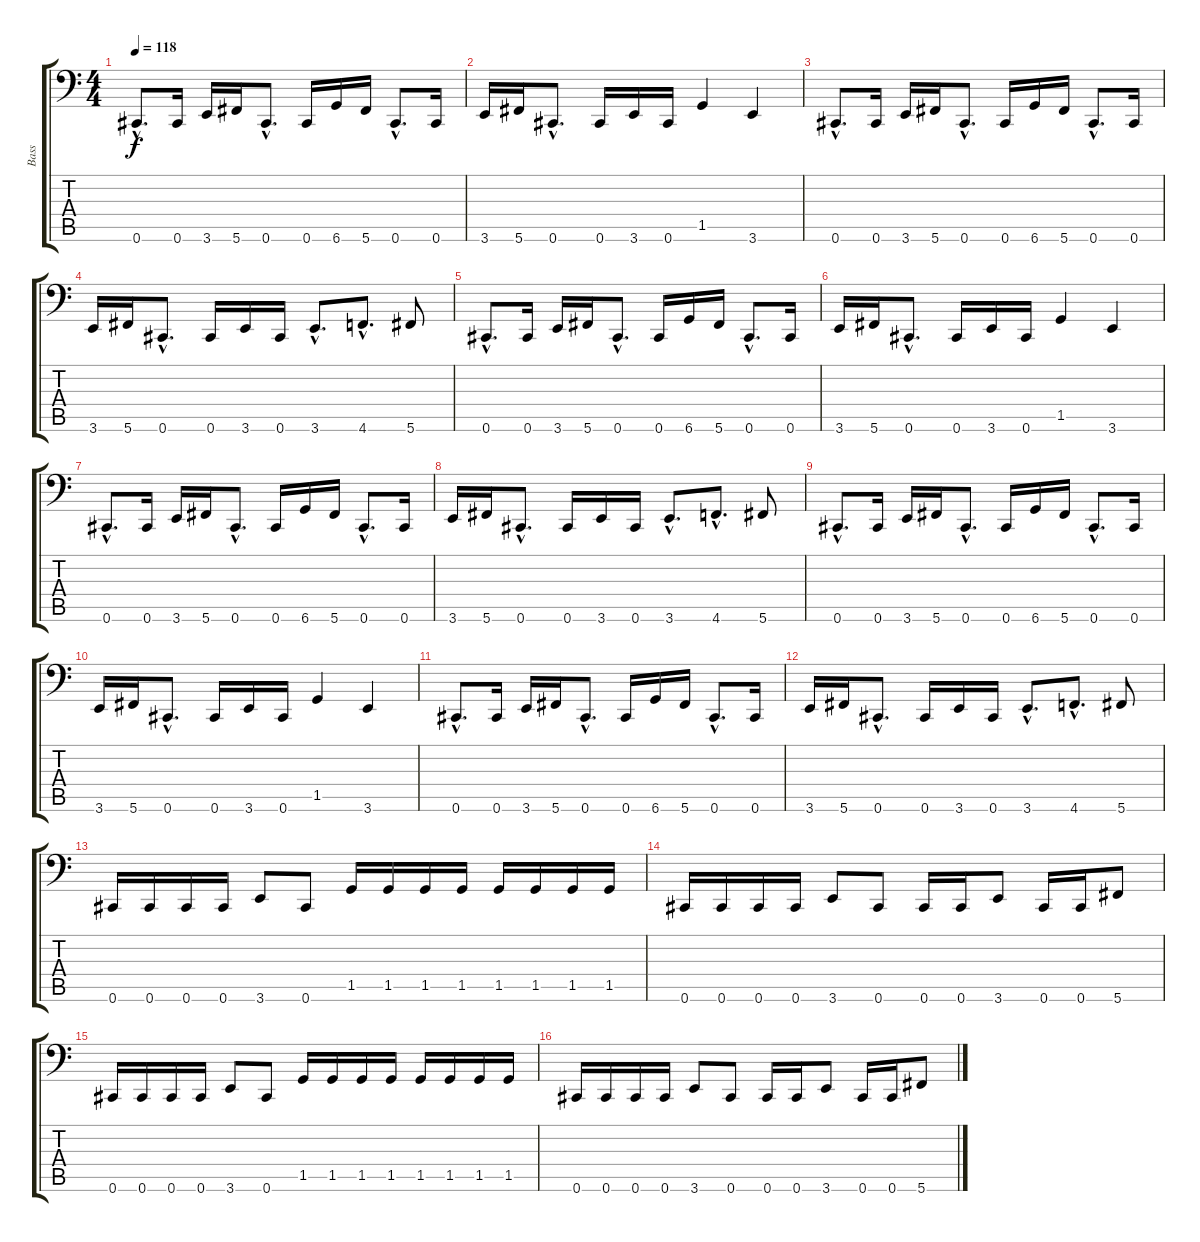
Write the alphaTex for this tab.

\track ("Bass" "Bass") {instrument electricbassfinger}
\staff {score tabs}
\tuning (Db3 Ab2 E2 B1 Gb1 Db1) {hide}
\ts (4 4)
\tempo 118
\clef f4
\ks c
0.6{hac}.8{d dy f} 0.6.16 3.6.16 5.6.16 0.6{hac}.8{d} 0.6.16 6.6.16 5.6.16 0.6{hac}.8{d} 0.6.16 |
3.6.16 5.6.16 0.6{hac}.8{d} 0.6.16 3.6.16 0.6.16 1.5.4 3.6.4 |
0.6{hac}.8{d} 0.6.16 3.6.16 5.6.16 0.6{hac}.8{d} 0.6.16 6.6.16 5.6.16 0.6{hac}.8{d} 0.6.16 |
3.6.16 5.6.16 0.6{hac}.8{d} 0.6.16 3.6.16 0.6.16 3.6{hac}.8{d} 4.6{hac}.8{d} 5.6.8 |
0.6{hac}.8{d} 0.6.16 3.6.16 5.6.16 0.6{hac}.8{d} 0.6.16 6.6.16 5.6.16 0.6{hac}.8{d} 0.6.16 |
3.6.16 5.6.16 0.6{hac}.8{d} 0.6.16 3.6.16 0.6.16 1.5.4 3.6.4 |
0.6{hac}.8{d} 0.6.16 3.6.16 5.6.16 0.6{hac}.8{d} 0.6.16 6.6.16 5.6.16 0.6{hac}.8{d} 0.6.16 |
3.6.16 5.6.16 0.6{hac}.8{d} 0.6.16 3.6.16 0.6.16 3.6{hac}.8{d} 4.6{hac}.8{d} 5.6.8 |
0.6{hac}.8{d} 0.6.16 3.6.16 5.6.16 0.6{hac}.8{d} 0.6.16 6.6.16 5.6.16 0.6{hac}.8{d} 0.6.16 |
3.6.16 5.6.16 0.6{hac}.8{d} 0.6.16 3.6.16 0.6.16 1.5.4 3.6.4 |
0.6{hac}.8{d} 0.6.16 3.6.16 5.6.16 0.6{hac}.8{d} 0.6.16 6.6.16 5.6.16 0.6{hac}.8{d} 0.6.16 |
3.6.16 5.6.16 0.6{hac}.8{d} 0.6.16 3.6.16 0.6.16 3.6{hac}.8{d} 4.6{hac}.8{d} 5.6.8 |
0.6.16 0.6.16 0.6.16 0.6.16 3.6.8 0.6.8 1.5.16 1.5.16 1.5.16 1.5.16 1.5.16 1.5.16 1.5.16 1.5.16 |
0.6.16 0.6.16 0.6.16 0.6.16 3.6.8 0.6.8 0.6.16 0.6.16 3.6.8 0.6.16 0.6.16 5.6.8 |
0.6.16 0.6.16 0.6.16 0.6.16 3.6.8 0.6.8 1.5.16 1.5.16 1.5.16 1.5.16 1.5.16 1.5.16 1.5.16 1.5.16 |
0.6.16 0.6.16 0.6.16 0.6.16 3.6.8 0.6.8 0.6.16 0.6.16 3.6.8 0.6.16 0.6.16 5.6.8
